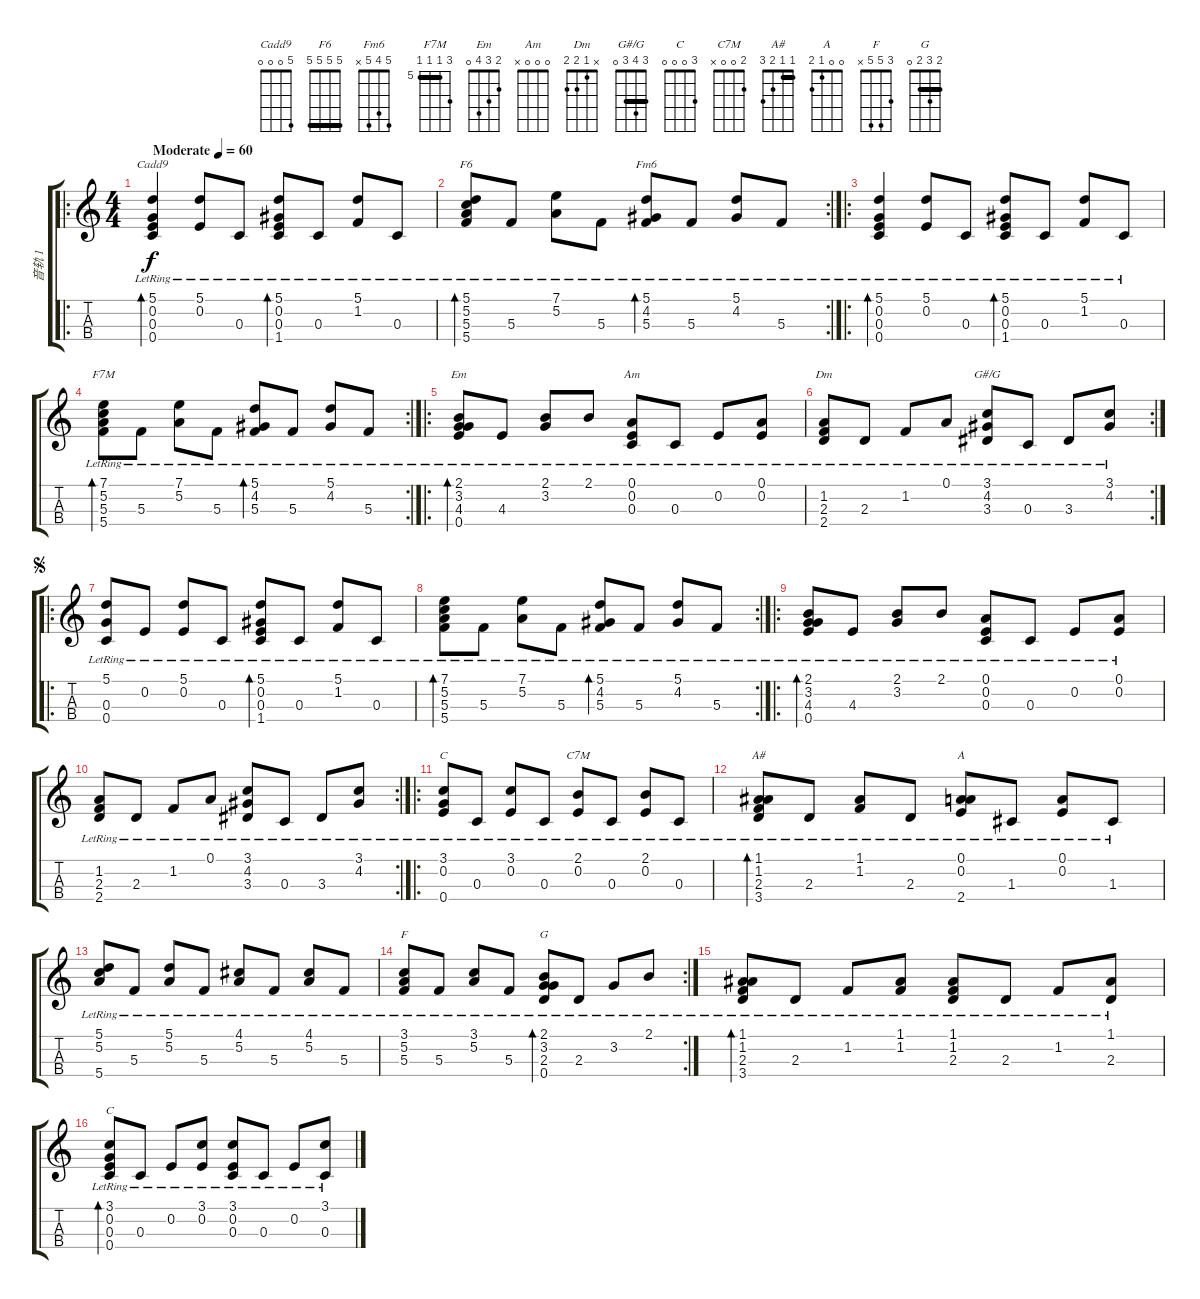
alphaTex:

\track ("音轨 1" "音轨 1") {instrument acousticguitarnylon}
\staff {score tabs}
\tuning (A3 E3 C3 G3) {hide}
\chord ("Cadd9" 5 0 0 0)
\chord ("F6" 5 5 5 5) {barre 5}
\chord ("Fm6" 5 4 5 x)
\chord ("F7M" 7 5 5 5) {firstfret 5 barre 5}
\chord ("Em" 2 3 4 0)
\chord ("Am" 0 0 0 x)
\chord ("Dm" x 1 2 2)
\chord ("G#/G" 3 4 3 0) {barre 3}
\chord ("C" 3 0 x 0)
\chord ("C7M" 2 0 0 x)
\chord ("A#" 1 1 2 3) {barre 1}
\chord ("A" 0 0 1 2)
\chord ("F" 3 5 5 x)
\chord ("G" 2 3 2 0) {barre 2}
\chord ("C" 3 0 0 0)
\ro
\ts (4 4)
\tempo (60 "Moderate")
\clef g2
\ks c
(5.1{lr} 0.2{lr} 0.3{lr} 0.4{lr}).4{bd 120 ch "Cadd9" dy f instrument acousticguitarnylon} (5.1{lr} 0.2{lr}).8 0.3{lr}.8 (5.1{lr} 0.2{lr} 0.3{lr} 1.4).8{bd 120} 0.3{lr}.8 (5.1{lr} 1.2{lr}).8 0.3{lr}.8 |
\rc 2
(5.1{lr} 5.2{lr} 5.3{lr} 5.4{lr}).8{bd 120 ch "F6"} 5.3{lr}.8 (7.1{lr} 5.2{lr}).8 5.3{lr}.8 (5.1{lr} 4.2{lr} 5.3{lr}).8{bd 60 ch "Fm6"} 5.3{lr}.8 (5.1{lr} 4.2{lr}).8 5.3{lr}.8 |
\ro
(5.1{lr} 0.2{lr} 0.3{lr} 0.4{lr}).4{bd 120} (5.1{lr} 0.2{lr}).8 0.3{lr}.8 (5.1{lr} 0.2{lr} 0.3{lr} 1.4).8{bd 120} 0.3{lr}.8 (5.1{lr} 1.2{lr}).8 0.3{lr}.8 |
\rc 2
(7.1{lr} 5.2{lr} 5.3{lr} 5.4{lr}).8{bd 120 ch "F7M"} 5.3{lr}.8 (7.1{lr} 5.2{lr}).8 5.3{lr}.8 (5.1{lr} 4.2{lr} 5.3{lr}).8{bd 120} 5.3{lr}.8 (5.1{lr} 4.2{lr}).8 5.3{lr}.8 |
\ro
(2.1{lr} 3.2{lr} 4.3{lr} 0.4{lr}).8{bd 120 ch "Em"} 4.3{lr}.8 (2.1{lr} 3.2{lr}).8 2.1{lr}.8 (0.1{lr} 0.2{lr} 0.3{lr}).8{ch "Am"} 0.3{lr}.8 0.2{lr}.8 (0.1{lr} 0.2{lr}).8 |
\rc 2
(1.2{lr} 2.3{lr} 2.4{lr}).8{ch "Dm"} 2.3{lr}.8 1.2{lr}.8 0.1{lr}.8 (3.1{lr} 4.2{lr} 3.3{lr}).8{ch "G#/G"} 0.3{lr}.8 3.3{lr}.8 (3.1{lr} 4.2{lr}).8 |
\ro
\jump segno
(5.1{lr} 0.3{lr} 0.4{lr}).8 0.2{lr}.8 (5.1{lr} 0.2{lr}).8 0.3{lr}.8 (5.1{lr} 0.2{lr} 0.3{lr} 1.4).8{bd 120} 0.3{lr}.8 (5.1{lr} 1.2{lr}).8 0.3{lr}.8 |
\rc 2
(7.1{lr} 5.2{lr} 5.3{lr} 5.4{lr}).8{bd 120} 5.3{lr}.8 (7.1{lr} 5.2{lr}).8 5.3{lr}.8 (5.1{lr} 4.2{lr} 5.3{lr}).8{bd 120} 5.3{lr}.8 (5.1{lr} 4.2{lr}).8 5.3{lr}.8 |
\ro
(2.1{lr} 3.2{lr} 4.3{lr} 0.4{lr}).8{bd 120} 4.3{lr}.8 (2.1{lr} 3.2{lr}).8 2.1{lr}.8 (0.1{lr} 0.2{lr} 0.3{lr}).8 0.3{lr}.8 0.2{lr}.8 (0.1{lr} 0.2{lr}).8 |
\rc 2
(1.2{lr} 2.3{lr} 2.4{lr}).8 2.3{lr}.8 1.2{lr}.8 0.1{lr}.8 (3.1{lr} 4.2{lr} 3.3{lr}).8 0.3{lr}.8 3.3{lr}.8 (3.1{lr} 4.2{lr}).8 |
\ro
(3.1{lr} 0.2{lr} 0.4{lr}).8{ch "C"} 0.3{lr}.8 (3.1{lr} 0.2{lr}).8 0.3{lr}.8 (2.1{lr} 0.2{lr}).8{ch "C7M"} 0.3{lr}.8 (2.1{lr} 0.2{lr}).8 0.3{lr}.8 |
(1.1{lr} 1.2{lr} 2.3{lr} 3.4{lr}).8{bd 120 ch "A#"} 2.3{lr}.8 (1.1{lr} 1.2{lr}).8 2.3{lr}.8 (0.1{lr} 0.2{lr} 2.4{lr}).8{ch "A"} 1.3{lr}.8 (0.1{lr} 0.2{lr}).8 1.3{lr}.8 |
(5.1{lr} 5.2{lr} 5.4{lr}).8 5.3{lr}.8 (5.1{lr} 5.2{lr}).8 5.3{lr}.8 (4.1{lr} 5.2{lr}).8 5.3{lr}.8 (4.1{lr} 5.2{lr}).8 5.3{lr}.8 |
\rc 2
(3.1{lr} 5.2{lr} 5.3{lr}).8{ch "F"} 5.3{lr}.8 (3.1{lr} 5.2{lr}).8 5.3{lr}.8 (2.1{lr} 3.2{lr} 2.3{lr} 0.4{lr}).8{bd 120 ch "G"} 2.3{lr}.8 3.2{lr}.8 2.1{lr}.8 |
(1.1{lr} 1.2{lr} 2.3{lr} 3.4{lr}).8{bd 120} 2.3{lr}.8 1.2{lr}.8 (1.1{lr} 1.2{lr}).8 (1.1{lr} 1.2{lr} 2.3{lr}).8 2.3{lr}.8 1.2{lr}.8 (1.1{lr} 2.3{lr}).8 |
(3.1{lr} 0.2{lr} 0.3{lr} 0.4{lr}).8{bd 120 ch "C"} 0.3{lr}.8 0.2{lr}.8 (3.1{lr} 0.2{lr}).8 (3.1{lr} 0.2{lr} 0.3{lr}).8 0.3{lr}.8 0.2{lr}.8 (3.1{lr} 0.3{lr}).8
